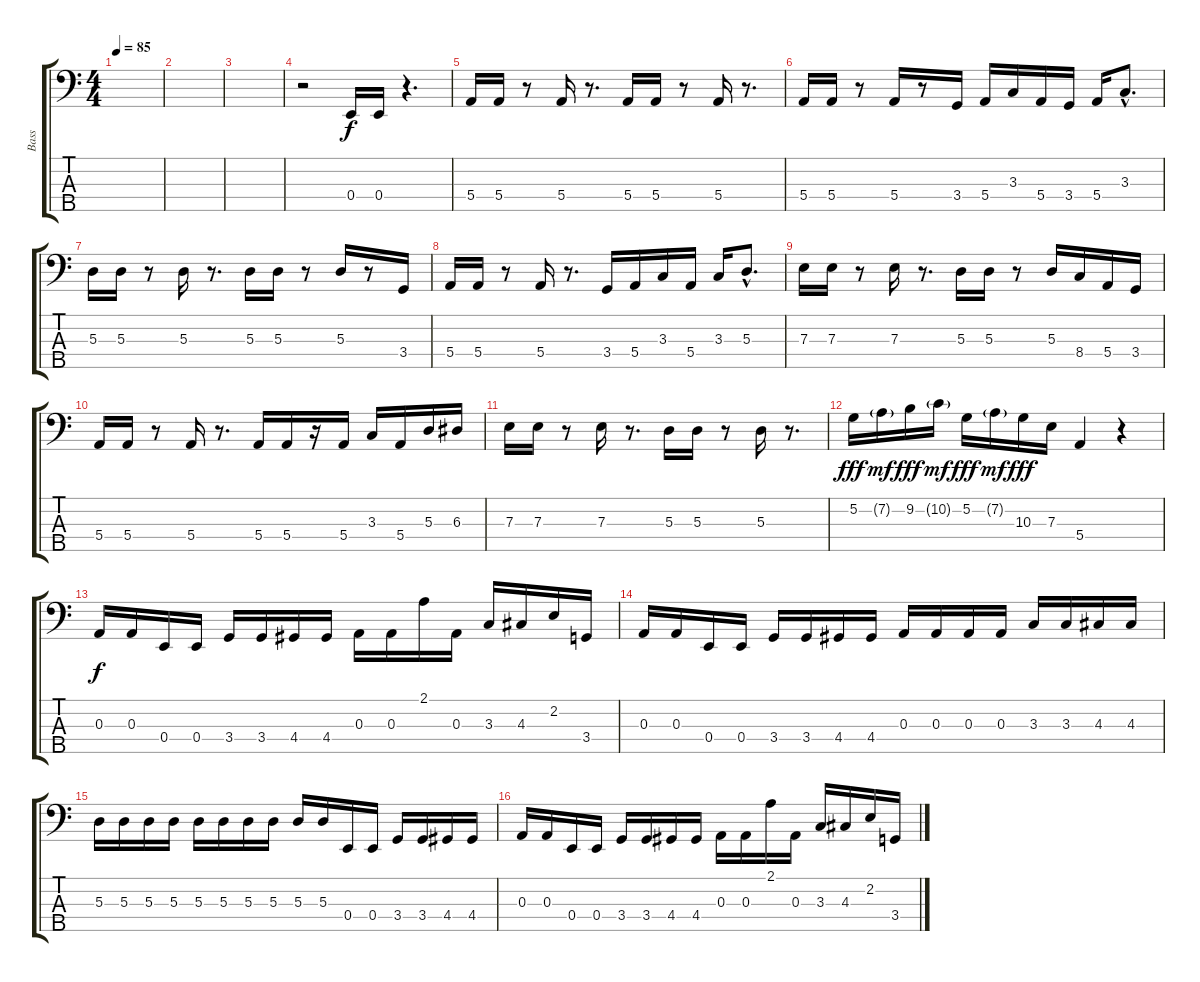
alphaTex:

\track ("Bass" "Bass") {instrument electricbasspick}
\staff {score tabs}
\tuning (G2 D2 A1 E1 B0) {hide}
\ts (4 4)
\tempo 85
\clef f4
\ks c
|
|
|
r.2 0.4.16 0.4.16 r.4{d} |
5.4.16 5.4.16 r.8 5.4.16 r.8{d} 5.4.16 5.4.16 r.8 5.4.16 r.8{d} |
5.4.16 5.4.16 r.8 5.4.16 r.8 3.4.16 5.4.16 3.3.16 5.4.16 3.4.16 5.4.16 3.3{hac}.8{d} |
5.3.16 5.3.16 r.8 5.3.16 r.8{d} 5.3.16 5.3.16 r.8 5.3.16 r.8 3.4.16 |
5.4.16 5.4.16 r.8 5.4.16 r.8{d} 3.4.16 5.4.16 3.3.16 5.4.16 3.3.16 5.3{hac}.8{d} |
7.3.16 7.3.16 r.8 7.3.16 r.8{d} 5.3.16 5.3.16 r.8 5.3.16 8.4.16 5.4.16 3.4.16 |
5.4.16 5.4.16 r.8 5.4.16 r.8{d} 5.4.16 5.4.16 r.16 5.4.16 3.3.16 5.4.16 5.3.16 6.3.16 |
7.3.16 7.3.16 r.8 7.3.16 r.8{d} 5.3.16 5.3.16 r.8 5.3.16 r.8{d} |
5.2.16{dy fff instrument slapbass2} 7.2{g}.16{dy mf} 9.2.16{dy fff} 10.2{g}.16{dy mf} 5.2.16{dy fff} 7.2{g}.16{dy mf} 10.3.16{dy fff} 7.3.16 5.4.4 r.4 |
0.3.16{dy f instrument electricbasspick} 0.3.16 0.4.16 0.4.16 3.4.16 3.4.16 4.4.16 4.4.16 0.3.16 0.3.16 2.1.16 0.3.16 3.3.16 4.3.16 2.2.16 3.4.16 |
0.3.16 0.3.16 0.4.16 0.4.16 3.4.16 3.4.16 4.4.16 4.4.16 0.3.16 0.3.16 0.3.16 0.3.16 3.3.16 3.3.16 4.3.16 4.3.16 |
5.3.16 5.3.16 5.3.16 5.3.16 5.3.16 5.3.16 5.3.16 5.3.16 5.3.16 5.3.16 0.4.16 0.4.16 3.4.16 3.4.16 4.4.16 4.4.16 |
0.3.16 0.3.16 0.4.16 0.4.16 3.4.16 3.4.16 4.4.16 4.4.16 0.3.16 0.3.16 2.1.16 0.3.16 3.3.16 4.3.16 2.2.16 3.4.16
